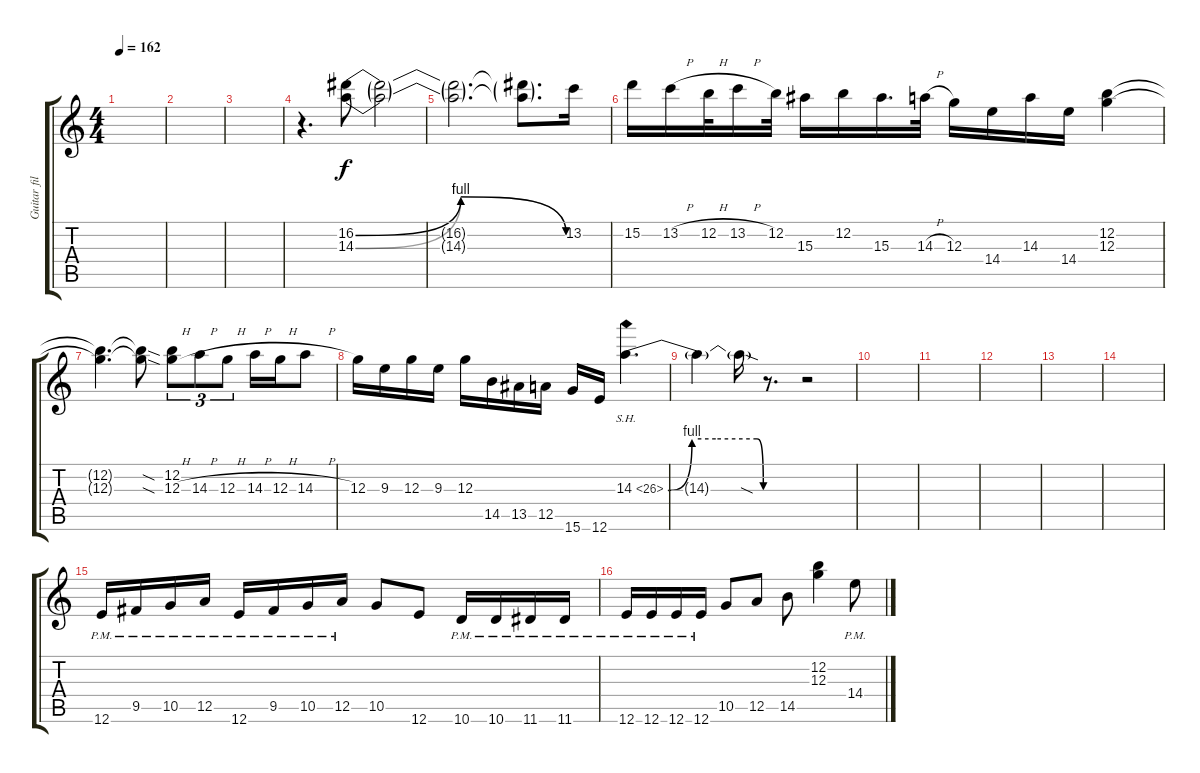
\track ("Guitar fills" "Guitar fil") {instrument distortionguitar}
\staff {score tabs}
\tuning (E4 B3 G3 D3 A2 E2) {hide}
\ts (4 4)
\tempo 162
\clef g2
\ks c
|
|
|
r.4{d} (16.2{be (bendrelease 0 0 9 4 30 4 60 0)} 14.3{be (bendrelease 0 0 9 4 30 4 60 0)}).8 (16.2{t} 14.3{t}).2 |
(16.2{t} 14.3{t}).2{d} (16.2{t} 14.3{t}).8{d} 13.2.16 |
15.2.16 13.2{h}.16 12.2{h}.32 13.2{h}.16 12.2.32 15.3.16 12.2.16 15.3.16{d} 14.3{h}.32 12.3.16 14.4.16 14.3.16 14.4.16 (12.2 12.3).4 |
(12.2{t} 12.3{t}).4{d} (12.2{sod t} 12.3{sod t}).8 (12.2 12.3{h}).8{tu (3 2)} 14.3{h}.8{tu (3 2)} 12.3{h}.8{tu (3 2)} 14.3{h}.16 12.3{h}.16 14.3{h}.8 |
12.3.16 9.3.16 12.3.16 9.3.16 12.3.16 14.5.16 13.5.16 12.5.16 15.6.16 12.6.16 14.3{be (custom 0 0 15 4 30 4 56 4 60 0) sh 12}.4{d} |
14.3{t}.4 14.3{sod t}.16 r.8{d} r.2 |
|
|
|
|
|
12.6{pm}.16 9.5{pm}.16 10.5{pm}.16 12.5{pm}.16 12.6{pm}.16 9.5{pm}.16 10.5{pm}.16 12.5{pm}.16 10.5.8 12.6.8 10.6{pm}.16 10.6{pm}.16 11.6{pm}.16 11.6{pm}.16 |
12.6{pm}.16 12.6{pm}.16 12.6{pm}.16 12.6{pm}.16 10.5.8 12.5.8 14.5.8 (12.2 12.3).4 14.4{pm}.8
